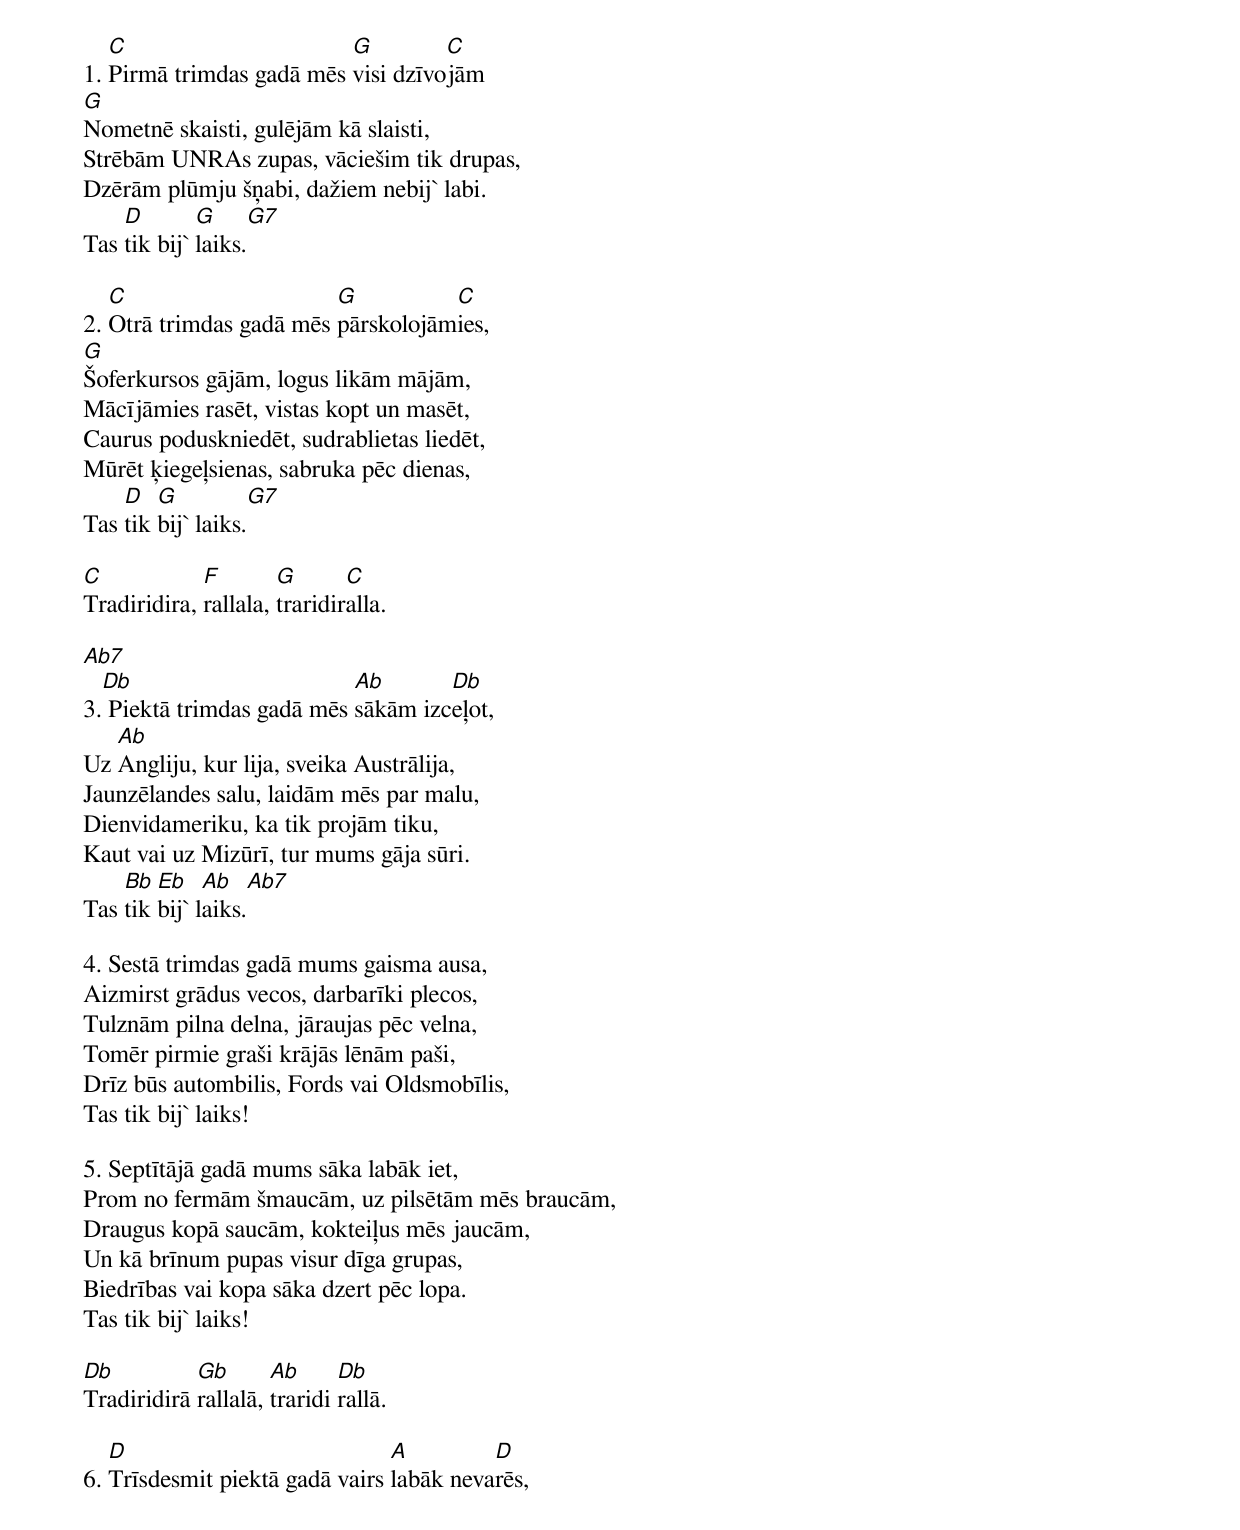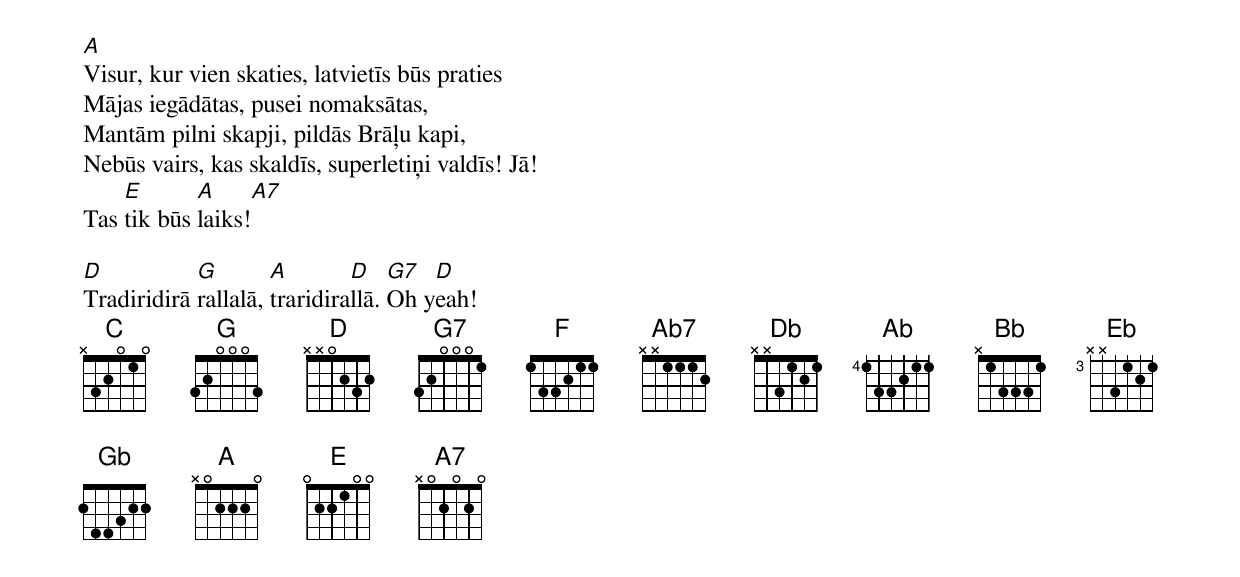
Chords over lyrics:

   C                      G         C
1. Pirmā trimdas gadā mēs visi dzīvojām
G
Nometnē skaisti, gulējām kā slaisti,
Strēbām UNRAs zupas, vāciešim tik drupas,
Dzērām plūmju šņabi, dažiem nebij` labi.
    D        G        G7
Tas tik bij` laiks.

   C                     G          C
2. Otrā trimdas gadā mēs pārskolojāmies,
G
Šoferkursos gājām, logus likām mājām,
Mācījāmies rasēt, vistas kopt un masēt,
Caurus poduskniedēt, sudrablietas liedēt,
Mūrēt ķiegeļsienas, sabruka pēc dienas,
    D   G           G7
Tas tik bij` laiks.

C            F        G       C
Tradiridira, rallala, traridiralla.

Ab7
  Db                       Ab       Db
3. Piektā trimdas gadā mēs sākām izceļot,
   Ab
Uz Angliju, kur lija, sveika Austrālija,
Jaunzēlandes salu, laidām mēs par malu,
Dienvidameriku, ka tik projām tiku,
Kaut vai uz Mizūrī, tur mums gāja sūri.
    Bb  Eb    Ab   Ab7
Tas tik bij` laiks.

4. Sestā trimdas gadā mums gaisma ausa,
Aizmirst grādus vecos, darbarīki plecos,
Tulznām pilna delna, jāraujas pēc velna,
Tomēr pirmie graši krājās lēnām paši,
Drīz būs autombilis, Fords vai Oldsmobīlis,
Tas tik bij` laiks!

5. Septītājā gadā mums sāka labāk iet,
Prom no fermām šmaucām, uz pilsētām mēs braucām,
Draugus kopā saucām, kokteiļus mēs jaucām,
Un kā brīnum pupas visur dīga grupas,
Biedrības vai kopa sāka dzert pēc lopa.
Tas tik bij` laiks!

Db          Gb       Ab      Db
Tradiridirā rallalā, traridi rallā.

   D                            A         D
6. Trīsdesmit piektā gadā vairs labāk nevarēs,
A
Visur, kur vien skaties, latvietīs būs praties
Mājas iegādātas, pusei nomaksātas,
Mantām pilni skapji, pildās Brāļu kapi,
Nebūs vairs, kas skaldīs, superletiņi valdīs! Jā!
    E       A      A7
Tas tik būs laiks!

D           G        A        D    G7  D
Tradiridirā rallalā, traridirallā. Oh yeah!
